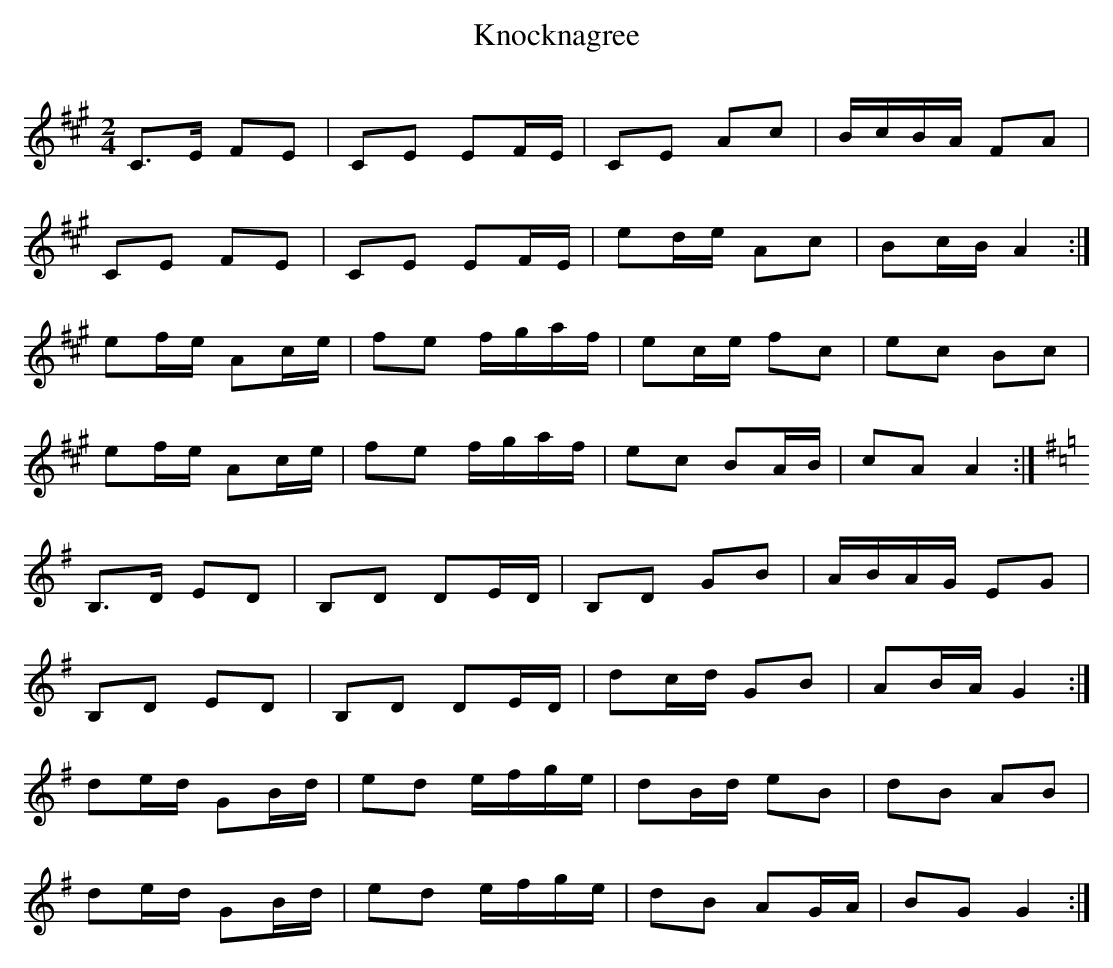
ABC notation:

X:1
T: Knocknagree
Q: 280
L: 1/8
M: 2/4
K: A
C>E FE|CE EF/E/|CE Ac|B/c/B/A/ FA|
CE FE|CE EF/E/|ed/e/ Ac|Bc/B/ A2 :|
ef/e/ Ac/e/|fe f/g/a/f/|ec/e/ fc|ec Bc|
ef/e/ Ac/e/|fe f/g/a/f/|ec BA/B/|cA A2 :|
K:G %Transposed from A
B,>D ED|B,D DE/D/|B,D GB|A/B/A/G/ EG|
B,D ED|B,D DE/D/|dc/d/ GB|AB/A/ G2 :|
de/d/ GB/d/|ed e/f/g/e/|dB/d/ eB|dB AB|
de/d/ GB/d/|ed e/f/g/e/|dB AG/A/|BG G2 :|
